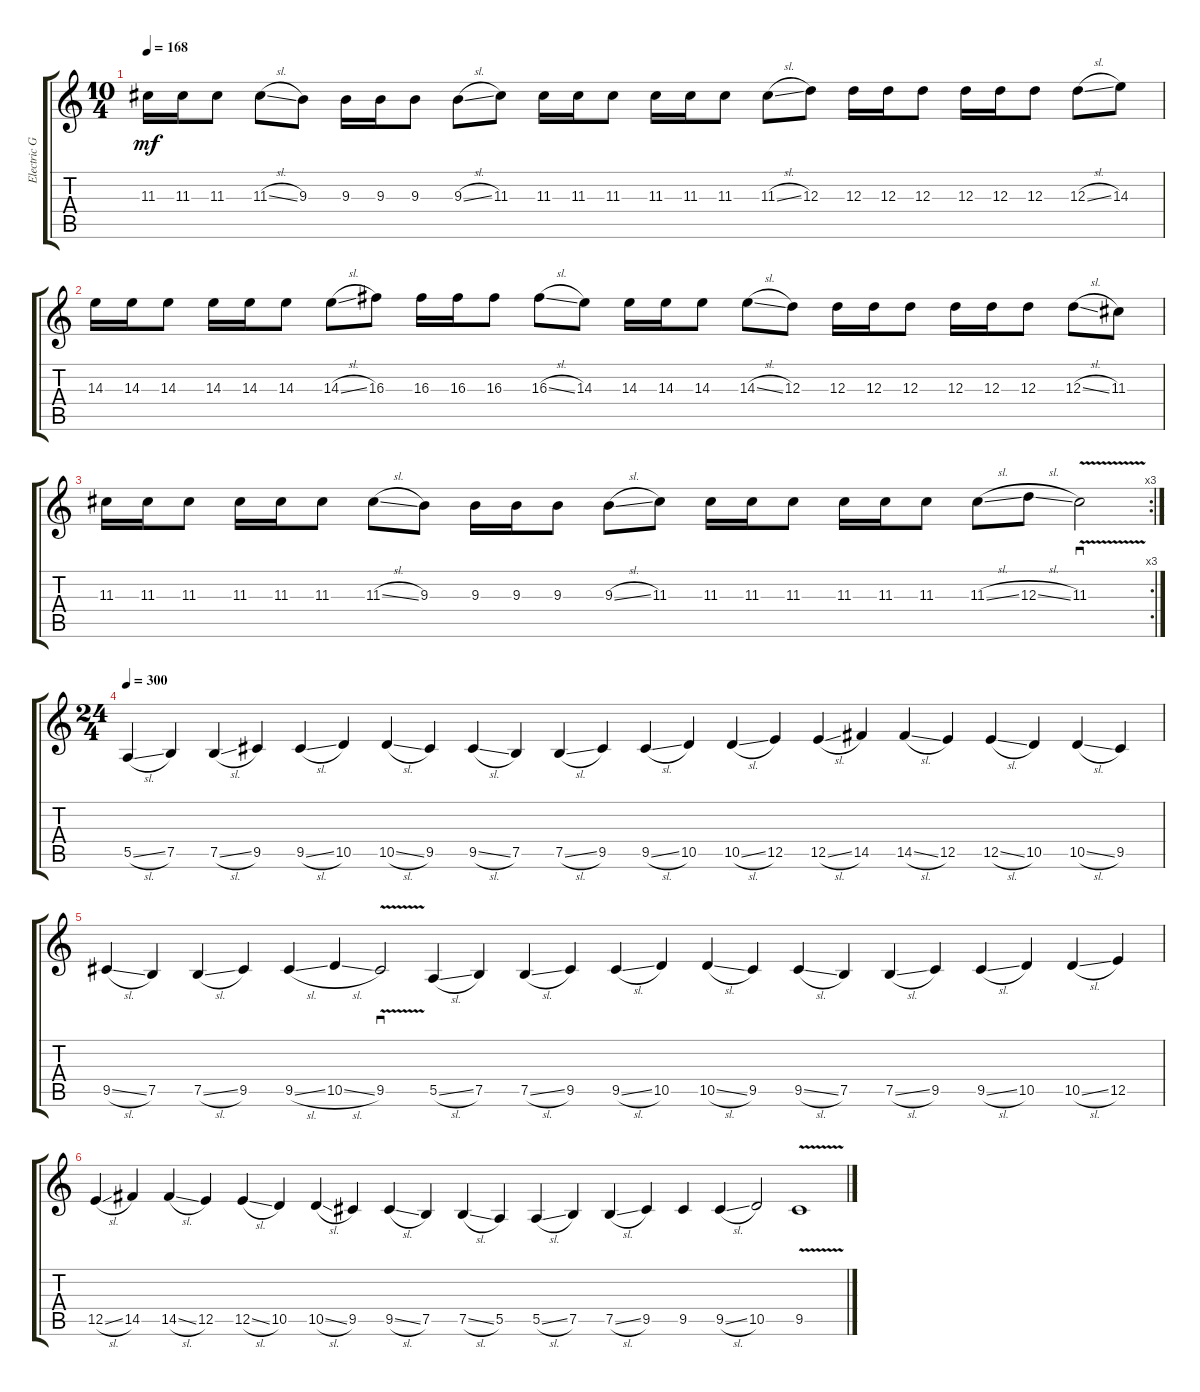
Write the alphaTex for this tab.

\track ("Electric Guitar 2" "Electric G") {mute instrument distortionguitar}
\staff {score tabs}
\tuning (B3 Gb3 D3 A2 E2 B1) {hide}
\ts (10 4)
\tempo 168
\clef g2
\ks c
11.3.16{dy mf} 11.3.16 11.3.8 11.3{sl}.8 9.3.8 9.3.16 9.3.16 9.3.8 9.3{sl}.8 11.3.8 11.3.16 11.3.16 11.3.8 11.3.16 11.3.16 11.3.8 11.3{sl}.8 12.3.8 12.3.16 12.3.16 12.3.8 12.3.16 12.3.16 12.3.8 12.3{sl}.8 14.3.8 |
14.3.16 14.3.16 14.3.8 14.3.16 14.3.16 14.3.8 14.3{sl}.8 16.3.8 16.3.16 16.3.16 16.3.8 16.3{sl}.8 14.3.8 14.3.16 14.3.16 14.3.8 14.3{sl}.8 12.3.8 12.3.16 12.3.16 12.3.8 12.3.16 12.3.16 12.3.8 12.3{sl}.8 11.3.8 |
\rc 3
11.3.16 11.3.16 11.3.8 11.3.16 11.3.16 11.3.8 11.3{sl}.8 9.3.8 9.3.16 9.3.16 9.3.8 9.3{sl}.8 11.3.8 11.3.16 11.3.16 11.3.8 11.3.16 11.3.16 11.3.8 11.3{sl}.8 12.3{sl}.8 11.3{v}.2{sd} |
\ts (24 4)
\tempo 300
5.5{sl}.4 7.5.4 7.5{sl}.4 9.5.4 9.5{sl}.4 10.5.4 10.5{sl}.4 9.5.4 9.5{sl}.4 7.5.4 7.5{sl}.4 9.5.4 9.5{sl}.4 10.5.4 10.5{sl}.4 12.5.4 12.5{sl}.4 14.5.4 14.5{sl}.4 12.5.4 12.5{sl}.4 10.5.4 10.5{sl}.4 9.5.4 |
9.5{sl}.4 7.5.4 7.5{sl}.4 9.5.4 9.5{sl}.4 10.5{sl}.4 9.5{v}.2{sd} 5.5{sl}.4 7.5.4 7.5{sl}.4 9.5.4 9.5{sl}.4 10.5.4 10.5{sl}.4 9.5.4 9.5{sl}.4 7.5.4 7.5{sl}.4 9.5.4 9.5{sl}.4 10.5.4 10.5{sl}.4 12.5.4 |
12.5{sl}.4 14.5.4 14.5{sl}.4 12.5.4 12.5{sl}.4 10.5.4 10.5{sl}.4 9.5.4 9.5{sl}.4 7.5.4 7.5{sl}.4 5.5.4 5.5{sl}.4 7.5.4 7.5{sl}.4 9.5.4 9.5.4 9.5{sl}.4 10.5.2 9.5{v}.1
